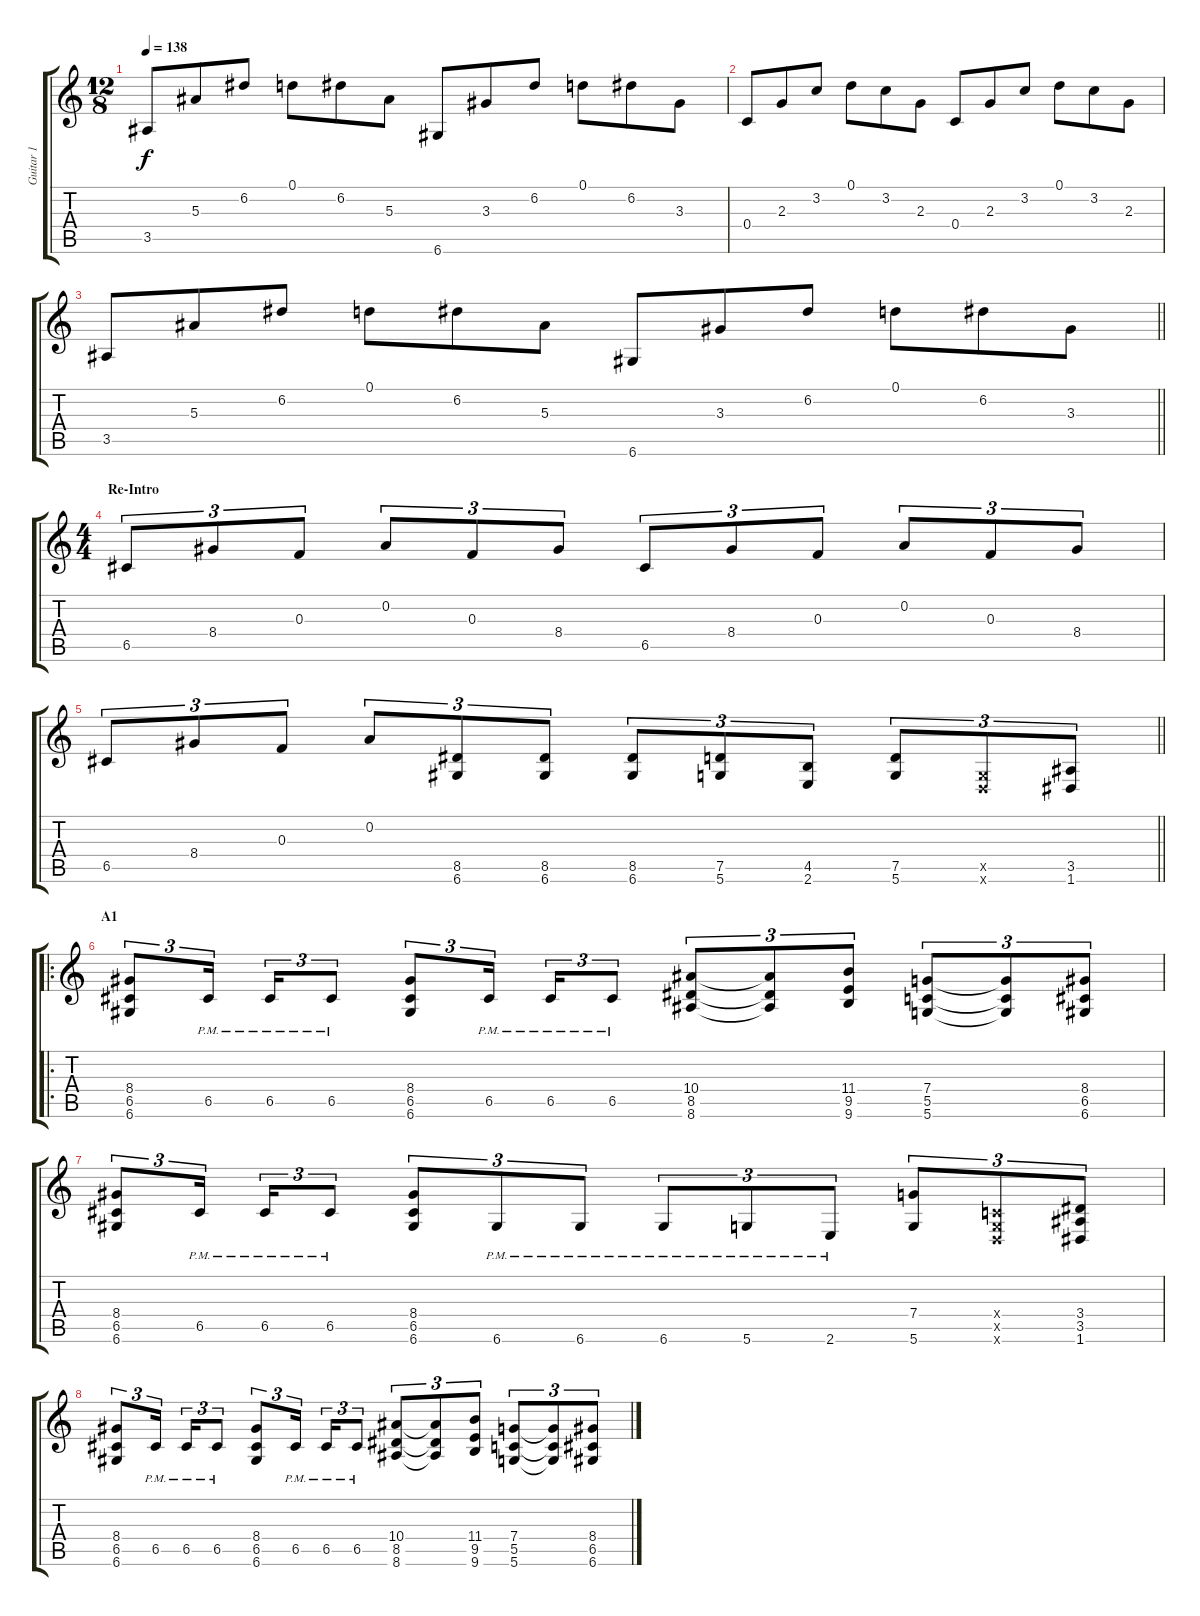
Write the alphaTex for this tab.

\track ("Guitar 1" "Guitar 1") {instrument distortionguitar}
\staff {score tabs}
\tuning (D4 A3 F3 C3 G2 D2) {hide}
\ts (12 8)
\tempo 138
\clef g2
\ks c
3.5.8{dy f} 5.3.8 6.2.8 0.1.8 6.2.8 5.3.8 6.6.8 3.3.8 6.2.8 0.1.8 6.2.8 3.3.8 |
0.4.8 2.3.8 3.2.8 0.1.8 3.2.8 2.3.8 0.4.8 2.3.8 3.2.8 0.1.8 3.2.8 2.3.8 |
\barLineRight lightlight
3.5.8 5.3.8 6.2.8 0.1.8 6.2.8 5.3.8 6.6.8 3.3.8 6.2.8 0.1.8 6.2.8 3.3.8 |
\ts (4 4)
\section ("" "Re-Intro")
6.5.8{tu (3 2)} 8.4.8{tu (3 2)} 0.3.8{tu (3 2)} 0.2.8{tu (3 2)} 0.3.8{tu (3 2)} 8.4.8{tu (3 2)} 6.5.8{tu (3 2)} 8.4.8{tu (3 2)} 0.3.8{tu (3 2)} 0.2.8{tu (3 2)} 0.3.8{tu (3 2)} 8.4.8{tu (3 2)} |
\barLineRight lightlight
6.5.8{tu (3 2)} 8.4.8{tu (3 2)} 0.3.8{tu (3 2)} 0.2.8{tu (3 2)} (8.5 6.6).8{tu (3 2)} (8.5 6.6).8{tu (3 2)} (8.5 6.6).8{tu (3 2)} (7.5 5.6).8{tu (3 2)} (4.5 2.6).8{tu (3 2)} (7.5 5.6).8{tu (3 2)} (0.5{x} 0.6{x}).8{tu (3 2)} (3.5 1.6).8{tu (3 2)} |
\ro
\section ("" "A1")
(8.4 6.5 6.6).8{tu (3 2)} 6.5{pm}.16{tu (3 2) beam splitsecondary} 6.5{pm}.16{tu (3 2)} 6.5{pm}.8{tu (3 2)} (8.4 6.5 6.6).8{tu (3 2)} 6.5{pm}.16{tu (3 2) beam splitsecondary} 6.5{pm}.16{tu (3 2)} 6.5{pm}.8{tu (3 2)} (10.4 8.5 8.6).8{tu (3 2)} (10.4{t} 8.5{t} 8.6{t}).8{tu (3 2)} (11.4 9.5 9.6).8{tu (3 2)} (7.4 5.5 5.6).8{tu (3 2)} (7.4{t} 5.5{t} 5.6{t}).8{tu (3 2)} (8.4 6.5 6.6).8{tu (3 2)} |
(8.4 6.5 6.6).8{tu (3 2)} 6.5{pm}.16{tu (3 2) beam splitsecondary} 6.5{pm}.16{tu (3 2)} 6.5{pm}.8{tu (3 2)} (8.4 6.5 6.6).8{tu (3 2)} 6.6{pm}.8{tu (3 2)} 6.6{pm}.8{tu (3 2)} 6.6{pm}.8{tu (3 2)} 5.6{pm}.8{tu (3 2)} 2.6{pm}.8{tu (3 2)} (7.4 5.6).8{tu (3 2)} (0.4{x} 0.5{x} 0.6{x}).8{tu (3 2)} (3.4 3.5 1.6).8{tu (3 2)} |
(8.4 6.5 6.6).8{tu (3 2)} 6.5{pm}.16{tu (3 2) beam splitsecondary} 6.5{pm}.16{tu (3 2)} 6.5{pm}.8{tu (3 2)} (8.4 6.5 6.6).8{tu (3 2)} 6.5{pm}.16{tu (3 2) beam splitsecondary} 6.5{pm}.16{tu (3 2)} 6.5{pm}.8{tu (3 2)} (10.4 8.5 8.6).8{tu (3 2)} (10.4{t} 8.5{t} 8.6{t}).8{tu (3 2)} (11.4 9.5 9.6).8{tu (3 2)} (7.4 5.5 5.6).8{tu (3 2)} (7.4{t} 5.5{t} 5.6{t}).8{tu (3 2)} (8.4 6.5 6.6).8{tu (3 2)}
